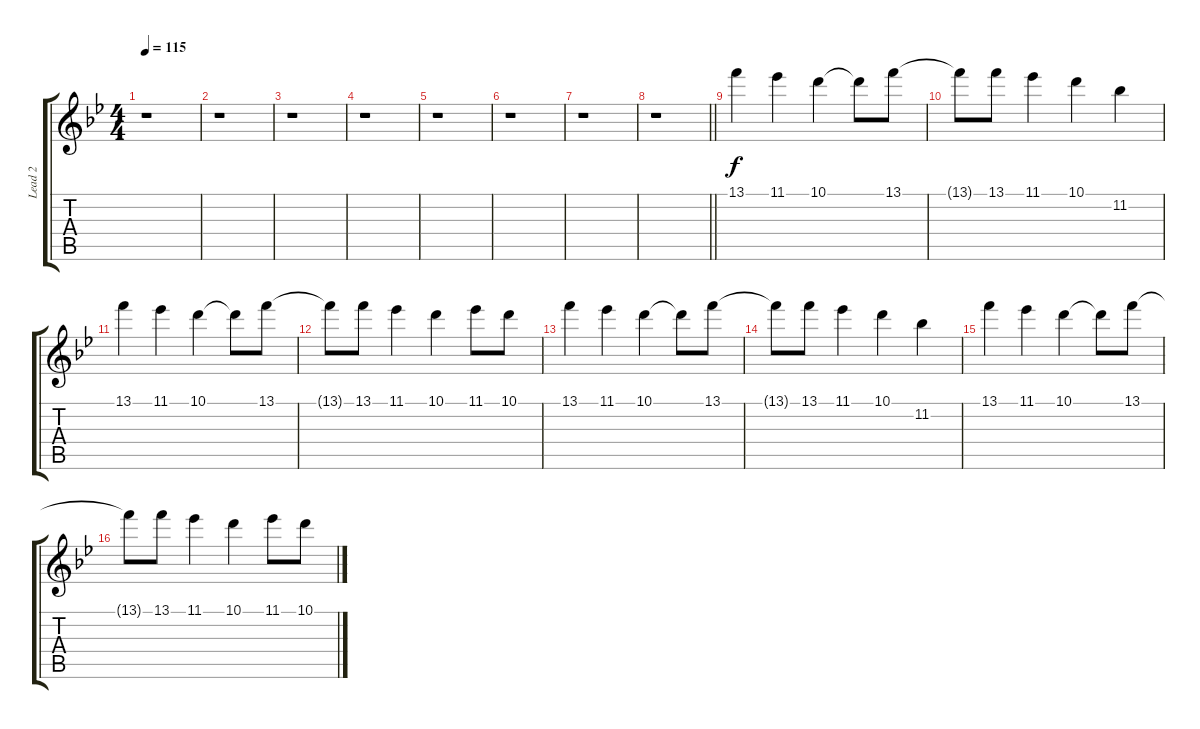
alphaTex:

\track ("Lead 2" "Lead 2") {instrument distortionguitar}
\staff {score tabs}
\tuning (E4 B3 G3 D3 A2 E2) {hide}
\ts (4 4)
\tempo 115
\clef g2
\ks bb
r.1{dy f} |
r.1 |
r.1 |
r.1 |
r.1 |
r.1 |
r.1 |
\barLineRight lightlight
r.1 |
13.1.4 11.1.4 10.1.4 10.1{t}.8 13.1.8 |
13.1{t}.8 13.1.8 11.1.4 10.1.4 11.2.4 |
13.1.4 11.1.4 10.1.4 10.1{t}.8 13.1.8 |
13.1{t}.8 13.1.8 11.1.4 10.1.4 11.1.8 10.1.8 |
13.1.4 11.1.4 10.1.4 10.1{t}.8 13.1.8 |
13.1{t}.8 13.1.8 11.1.4 10.1.4 11.2.4 |
13.1.4 11.1.4 10.1.4 10.1{t}.8 13.1.8 |
13.1{t}.8 13.1.8 11.1.4 10.1.4 11.1.8 10.1.8
